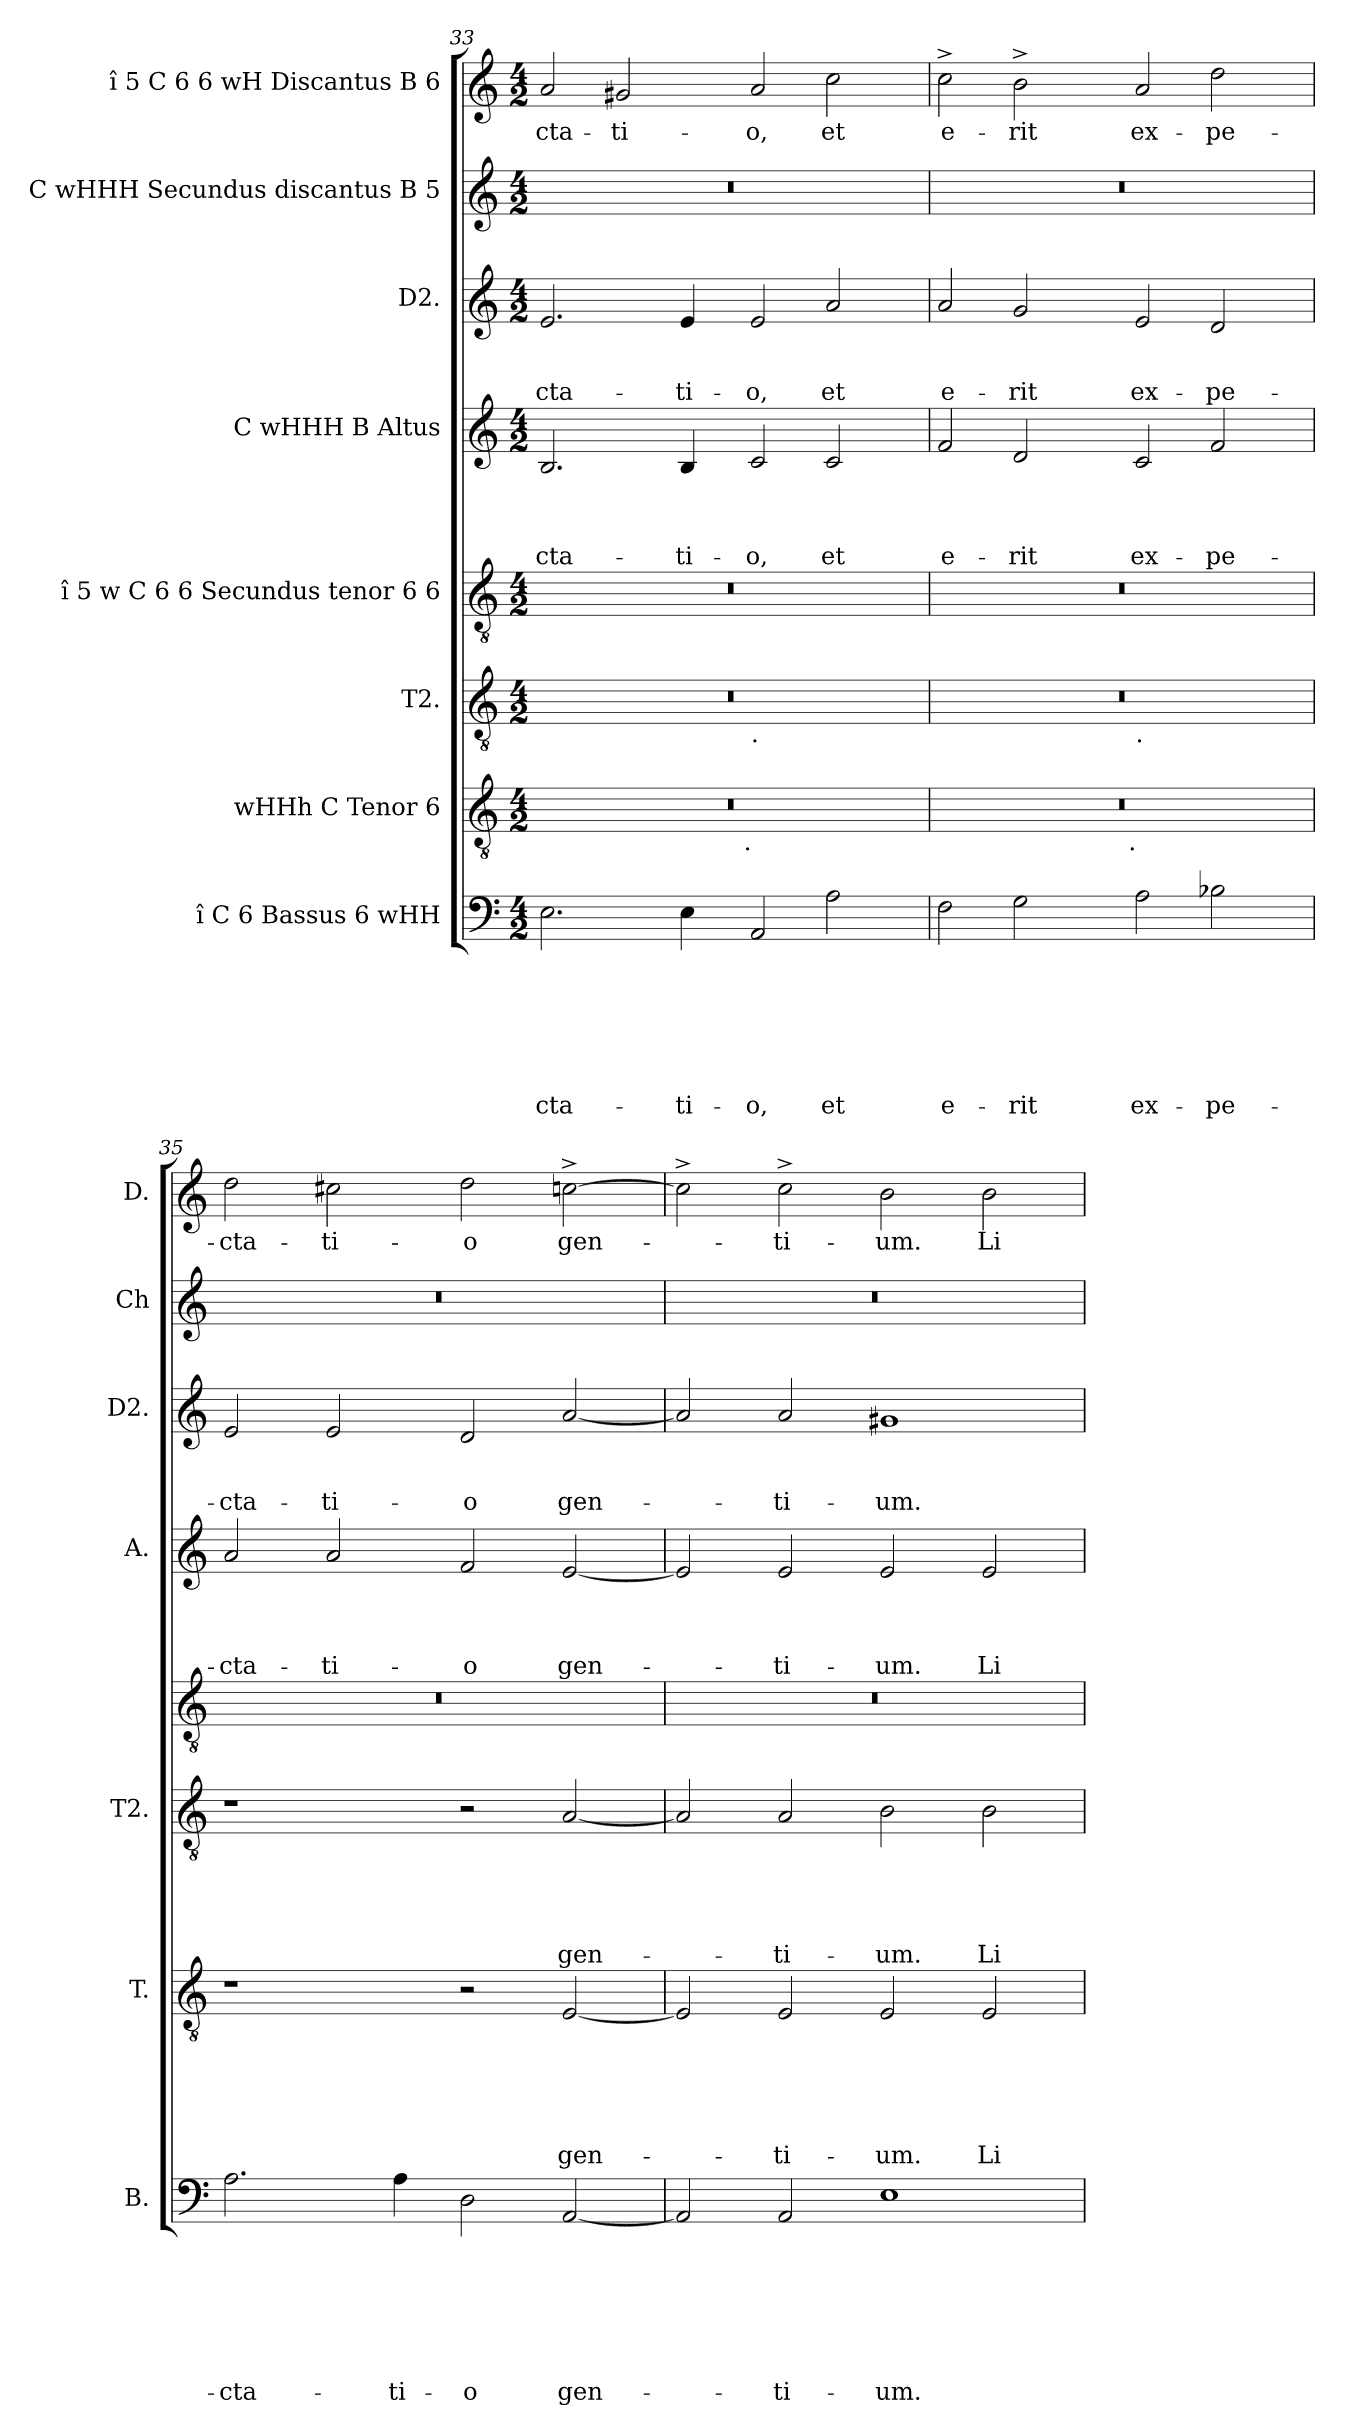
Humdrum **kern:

**kern	**text	**text	**text	**text	**text	**text	**text	**kern	**text	**text	**text	**text	**text	**text	**kern	**text	**text	**text	**text	**text	**kern	**kern	**text	**text	**text	**text	**kern	**text	**text	**text	**kern	**kern	**text
*part8	*part8	*part8	*part8	*part8	*part8	*part8	*part8	*part7	*part7	*part7	*part7	*part7	*part7	*part7	*part6	*part6	*part6	*part6	*part6	*part6	*part5	*part4	*part4	*part4	*part4	*part4	*part3	*part3	*part3	*part3	*part2	*part1	*part1
*staff8	*staff8	*staff8	*staff8	*staff8	*staff8	*staff8	*staff8	*staff7	*staff7	*staff7	*staff7	*staff7	*staff7	*staff7	*staff6	*staff6	*staff6	*staff6	*staff6	*staff6	*staff5	*staff4	*staff4	*staff4	*staff4	*staff4	*staff3	*staff3	*staff3	*staff3	*staff2	*staff1	*staff1
*I"î C 6 Bassus 6 wHH	*	*	*	*	*	*	*	*I"wHHh C Tenor 6	*	*	*	*	*	*	*I"T2.	*	*	*	*	*	*I"î 5 w C 6 6 Secundus tenor 6 6	*I"C wHHH B Altus	*	*	*	*	*I"D2.	*	*	*	*I"C wHHH Secundus discantus B 5	*I"î 5 C 6 6 wH Discantus B 6	*
*I'B.	*	*	*	*	*	*	*	*I'T.	*	*	*	*	*	*	*I'T2.	*	*	*	*	*	*	*I'A.	*	*	*	*	*I'D2.	*	*	*	*I'Ch	*I'D.	*
*clefF4	*	*	*	*	*	*	*	*clefGv2	*	*	*	*	*	*	*clefGv2	*	*	*	*	*	*clefGv2	*clefG2	*	*	*	*	*clefG2	*	*	*	*clefG2	*clefG2	*
*k[]	*	*	*	*	*	*	*	*k[]	*	*	*	*	*	*	*k[]	*	*	*	*	*	*k[]	*k[]	*	*	*	*	*k[]	*	*	*	*k[]	*k[]	*
*C:	*	*	*	*	*	*	*	*C:	*	*	*	*	*	*	*C:	*	*	*	*	*	*C:	*C:	*	*	*	*	*C:	*	*	*	*C:	*C:	*
*M4/2	*	*	*	*	*	*	*	*M4/2	*	*	*	*	*	*	*M4/2	*	*	*	*	*	*M4/2	*M4/2	*	*	*	*	*M4/2	*	*	*	*M4/2	*M4/2	*
=33	=33	=33	=33	=33	=33	=33	=33	=33	=33	=33	=33	=33	=33	=33	=33	=33	=33	=33	=33	=33	=33	=33	=33	=33	=33	=33	=33	=33	=33	=33	=33	=33	=33
!	!	!	!	!	!	!	!LO:LY:b	!	!	!	!	!	!	!	!	!	!	!	!	!	!	!	!	!	!	!LO:LY:b	!	!	!	!LO:LY:b	!	!	!LO:LY:b
*	*	*	*	*	*	*	*	*^	*	*	*	*	*	*	*^	*	*	*	*	*	*	*	*	*	*	*	*	*	*	*	*	*	*
2.E\	.	.	.	.	.	.	-cta-	0r	3%2ryy	.	.	.	.	.	.	0r	1ryy	.	.	.	.	.	0r	2.B/	.	.	.	-cta-	2.e/	.	.	-cta-	0r	2a/	-cta-
!	!	!	!	!	!	!	!	!	!	!	!	!	!	!	!	!	!	!	!	!	!	!	!	!	!	!	!	!	!	!	!	!	!	!	!LO:LY:b
.	.	.	.	.	.	.	.	.	.	.	.	.	.	.	.	.	.	.	.	.	.	.	.	.	.	.	.	.	.	.	.	.	.	2g#/	-ti-
.	.	.	.	.	.	.	.	.	6ryy	.	.	.	.	.	.	.	.	.	.	.	.	.	.	.	.	.	.	.	.	.	.	.	.	.	.
!	!	!	!	!	!	!	!LO:LY:b	!	!	!	!	!	!	!	!	!	!	!	!	!	!	!	!	!	!	!	!	!LO:LY:b	!	!	!	!LO:LY:b	!	!	!
4E\	.	.	.	.	.	.	-ti-	.	.	.	.	.	.	.	.	.	.	.	.	.	.	.	.	4B/	.	.	.	-ti-	4e/	.	.	-ti-	.	.	.
.	.	.	.	.	.	.	.	.	12...ryy	.	.	.	.	.	.	.	.	.	.	.	.	.	.	.	.	.	.	.	.	.	.	.	.	.	.
!	!	!	!	!	!	!	!	!	!LO:TX:b:t=.	!	!	!	!	!	!	!	!	!	!	!	!	!	!	!	!	!	!	!	!	!	!	!	!	!	!
.	.	.	.	.	.	.	.	.	3%2ryy	.	.	.	.	.	.	.	.	.	.	.	.	.	.	.	.	.	.	.	.	.	.	.	.	.	.
!	!	!	!	!	!	!	!	!	!	!	!	!	!	!	!	!	!LO:TX:b:t=.	!	!	!	!	!	!	!	!	!	!	!	!	!	!	!	!	!	!
!	!	!	!	!	!	!	!LO:LY:b	!	!	!	!	!	!	!	!	!	!	!	!	!	!	!	!	!	!	!	!	!LO:LY:b	!	!	!	!LO:LY:b	!	!	!LO:LY:b
2AA/	.	.	.	.	.	.	-o,	.	.	.	.	.	.	.	.	.	1ryy	.	.	.	.	.	.	2c/	.	.	.	-o,	2e/	.	.	-o,	.	2a/	-o,
!	!	!	!	!	!	!	!LO:LY:b	!	!	!	!	!	!	!	!	!	!	!	!	!	!	!	!	!	!	!	!	!LO:LY:b	!	!	!	!LO:LY:b	!	!	!LO:LY:b
2A\	.	.	.	.	.	.	et	.	.	.	.	.	.	.	.	.	.	.	.	.	.	.	.	2c/	.	.	.	et	2a/	.	.	et	.	2cc\	et
.	.	.	.	.	.	.	.	.	3ryy	.	.	.	.	.	.	.	.	.	.	.	.	.	.	.	.	.	.	.	.	.	.	.	.	.	.
.	.	.	.	.	.	.	.	.	96ryy	.	.	.	.	.	.	.	.	.	.	.	.	.	.	.	.	.	.	.	.	.	.	.	.	.	.
=34	=34	=34	=34	=34	=34	=34	=34	=34	=34	=34	=34	=34	=34	=34	=34	=34	=34	=34	=34	=34	=34	=34	=34	=34	=34	=34	=34	=34	=34	=34	=34	=34	=34	=34	=34
!	!	!	!	!	!	!	!LO:LY:b	!	!	!	!	!	!	!	!	!	!	!	!	!	!	!	!	!	!	!	!	!LO:LY:b	!	!	!	!LO:LY:b	!	!	!LO:LY:b
2F\	.	.	.	.	.	.	e-	0r	3%2ryy	.	.	.	.	.	.	0r	1ryy	.	.	.	.	.	0r	2f/	.	.	.	e-	2a/	.	.	e-	0r	2cc^>\	e-
!	!	!	!	!	!	!	!LO:LY:b	!	!	!	!	!	!	!	!	!	!	!	!	!	!	!	!	!	!	!	!	!LO:LY:b	!	!	!	!LO:LY:b	!	!	!LO:LY:b
2G\	.	.	.	.	.	.	-rit	.	.	.	.	.	.	.	.	.	.	.	.	.	.	.	.	2d/	.	.	.	-rit	2g/	.	.	-rit	.	2b^>\	-rit
.	.	.	.	.	.	.	.	.	6ryy	.	.	.	.	.	.	.	.	.	.	.	.	.	.	.	.	.	.	.	.	.	.	.	.	.	.
.	.	.	.	.	.	.	.	.	12...ryy	.	.	.	.	.	.	.	.	.	.	.	.	.	.	.	.	.	.	.	.	.	.	.	.	.	.
!	!	!	!	!	!	!	!	!	!LO:TX:b:t=.	!	!	!	!	!	!	!	!	!	!	!	!	!	!	!	!	!	!	!	!	!	!	!	!	!	!
.	.	.	.	.	.	.	.	.	3%2ryy	.	.	.	.	.	.	.	.	.	.	.	.	.	.	.	.	.	.	.	.	.	.	.	.	.	.
!	!	!	!	!	!	!	!	!	!	!	!	!	!	!	!	!	!LO:TX:b:t=.	!	!	!	!	!	!	!	!	!	!	!	!	!	!	!	!	!	!
!	!	!	!	!	!	!	!LO:LY:b	!	!	!	!	!	!	!	!	!	!	!	!	!	!	!	!	!	!	!	!	!LO:LY:b	!	!	!	!LO:LY:b	!	!	!LO:LY:b
2A\	.	.	.	.	.	.	ex-	.	.	.	.	.	.	.	.	.	1ryy	.	.	.	.	.	.	2c/	.	.	.	ex-	2e/	.	.	ex-	.	2a/	ex-
!	!	!	!	!	!	!	!LO:LY:b	!	!	!	!	!	!	!	!	!	!	!	!	!	!	!	!	!	!	!	!	!LO:LY:b	!	!	!	!LO:LY:b	!	!	!LO:LY:b
2B-\	.	.	.	.	.	.	-pe-	.	.	.	.	.	.	.	.	.	.	.	.	.	.	.	.	2f/	.	.	.	-pe-	2d/	.	.	-pe-	.	2dd\	-pe-
.	.	.	.	.	.	.	.	.	3ryy	.	.	.	.	.	.	.	.	.	.	.	.	.	.	.	.	.	.	.	.	.	.	.	.	.	.
.	.	.	.	.	.	.	.	.	96ryy	.	.	.	.	.	.	.	.	.	.	.	.	.	.	.	.	.	.	.	.	.	.	.	.	.	.
=35	=35	=35	=35	=35	=35	=35	=35	=35	=35	=35	=35	=35	=35	=35	=35	=35	=35	=35	=35	=35	=35	=35	=35	=35	=35	=35	=35	=35	=35	=35	=35	=35	=35	=35	=35
!	!	!	!	!	!	!	!LO:LY:b	!	!	!	!	!	!	!	!	!	!	!	!	!	!	!	!	!	!	!	!	!LO:LY:b	!	!	!	!LO:LY:b	!	!	!LO:LY:b
*	*	*	*	*	*	*	*	*v	*v	*	*	*	*	*	*	*	*	*	*	*	*	*	*	*	*	*	*	*	*	*	*	*	*	*	*
*	*	*	*	*	*	*	*	*	*	*	*	*	*	*	*v	*v	*	*	*	*	*	*	*	*	*	*	*	*	*	*	*	*	*	*
2.A\	.	.	.	.	.	.	-cta-	1r	.	.	.	.	.	.	1r	.	.	.	.	.	0r	2a/	.	.	.	-cta-	2e/	.	.	-cta-	0r	2dd\	-cta-
!	!	!	!	!	!	!	!	!	!	!	!	!	!	!	!	!	!	!	!	!	!	!	!	!	!	!LO:LY:b	!	!	!	!LO:LY:b	!	!	!LO:LY:b
.	.	.	.	.	.	.	.	.	.	.	.	.	.	.	.	.	.	.	.	.	.	2a/	.	.	.	-ti-	2e/	.	.	-ti-	.	2cc#\	-ti-
!	!	!	!	!	!	!	!LO:LY:b	!	!	!	!	!	!	!	!	!	!	!	!	!	!	!	!	!	!	!	!	!	!	!	!	!	!
4A\	.	.	.	.	.	.	-ti-	.	.	.	.	.	.	.	.	.	.	.	.	.	.	.	.	.	.	.	.	.	.	.	.	.	.
!	!	!	!	!	!	!	!LO:LY:b	!	!	!	!	!	!	!	!	!	!	!	!	!	!	!	!	!	!	!LO:LY:b	!	!	!	!LO:LY:b	!	!	!LO:LY:b
2D\	.	.	.	.	.	.	-o	2r	.	.	.	.	.	.	2r	.	.	.	.	.	.	2f/	.	.	.	-o	2d/	.	.	-o	.	2dd\	-o
!	!	!	!	!	!	!	!LO:LY:b	!	!	!	!	!	!	!LO:LY:b	!	!	!	!	!	!LO:LY:b	!	!	!	!	!	!LO:LY:b	!	!	!	!LO:LY:b	!	!	!LO:LY:b
[<2AA/	.	.	.	.	.	.	gen-	[<2E/	.	.	.	.	.	gen-	[<2A/	.	.	.	.	gen-	.	[<2e/	.	.	.	gen-	[<2a/	.	.	gen-	.	[<2cc^>\	gen-
!!LO:LB:g=z
=36	=36	=36	=36	=36	=36	=36	=36	=36	=36	=36	=36	=36	=36	=36	=36	=36	=36	=36	=36	=36	=36	=36	=36	=36	=36	=36	=36	=36	=36	=36	=36	=36	=36
2AA/]	.	.	.	.	.	.	.	2E/]	.	.	.	.	.	.	2A/]	.	.	.	.	.	0r	2e/]	.	.	.	.	2a/]	.	.	.	0r	2cc^>\]	.
!	!	!	!	!	!	!	!LO:LY:b	!	!	!	!	!	!	!LO:LY:b	!	!	!	!	!	!LO:LY:b	!	!	!	!	!	!LO:LY:b	!	!	!	!LO:LY:b	!	!	!LO:LY:b
2AA/	.	.	.	.	.	.	-ti-	2E/	.	.	.	.	.	-ti-	2A/	.	.	.	.	-ti-	.	2e/	.	.	.	-ti-	2a/	.	.	-ti-	.	2cc^>\	-ti-
!	!	!	!	!	!	!	!LO:LY:b	!	!	!	!	!	!	!LO:LY:b	!	!	!	!	!	!LO:LY:b	!	!	!	!	!	!LO:LY:b	!	!	!	!LO:LY:b	!	!	!LO:LY:b
1E	.	.	.	.	.	.	-um.	2E/	.	.	.	.	.	-um.	2B\	.	.	.	.	-um.	.	2e/	.	.	.	-um.	1g#X	.	.	-um.	.	2b\	-um.
!	!	!	!	!	!	!	!	!	!	!	!	!	!	!LO:LY:b	!	!	!	!	!	!LO:LY:b	!	!	!	!	!	!LO:LY:b	!	!	!	!	!	!	!LO:LY:b
.	.	.	.	.	.	.	.	2E/	.	.	.	.	.	Li-	2B\	.	.	.	.	Li-	.	2e/	.	.	.	Li-	.	.	.	.	.	2b\	Li-
=	=	=	=	=	=	=	=	=	=	=	=	=	=	=	=	=	=	=	=	=	=	=	=	=	=	=	=	=	=	=	=	=	=
*-	*-	*-	*-	*-	*-	*-	*-	*-	*-	*-	*-	*-	*-	*-	*-	*-	*-	*-	*-	*-	*-	*-	*-	*-	*-	*-	*-	*-	*-	*-	*-	*-	*-
